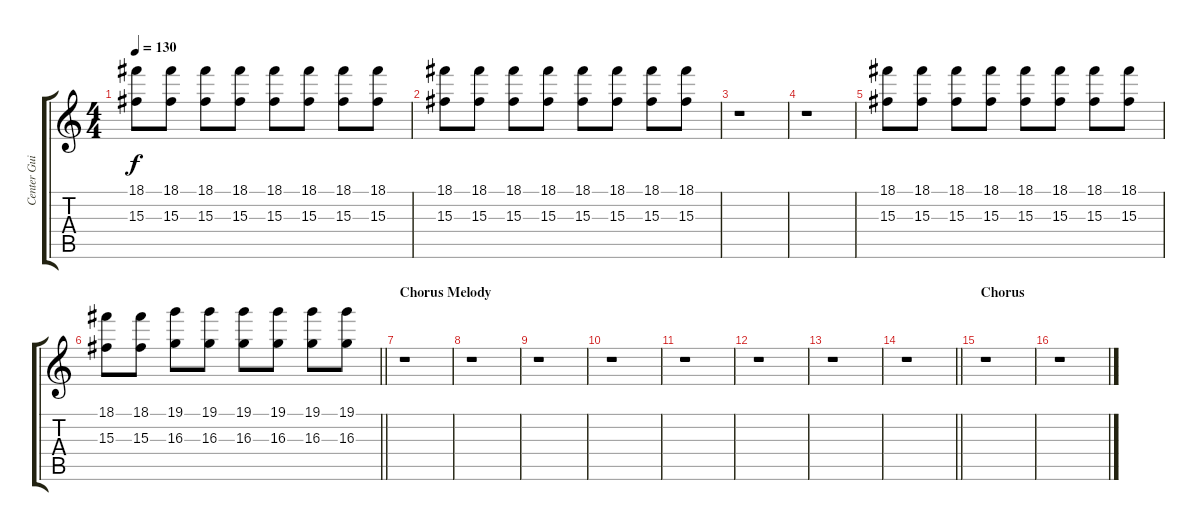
\track ("Center Guitar" "Center Gui") {instrument distortionguitar}
\staff {score tabs}
\tuning (C4 G3 Eb3 Bb2 F2 C2) {hide}
\ts (4 4)
\tempo 130
\clef g2
\ks c
(18.1 15.3).8{dy f} (18.1 15.3).8 (18.1 15.3).8 (18.1 15.3).8 (18.1 15.3).8 (18.1 15.3).8 (18.1 15.3).8 (18.1 15.3).8 |
(18.1 15.3).8 (18.1 15.3).8 (18.1 15.3).8 (18.1 15.3).8 (18.1 15.3).8 (18.1 15.3).8 (18.1 15.3).8 (18.1 15.3).8 |
r.1 |
r.1 |
(18.1 15.3).8 (18.1 15.3).8 (18.1 15.3).8 (18.1 15.3).8 (18.1 15.3).8 (18.1 15.3).8 (18.1 15.3).8 (18.1 15.3).8 |
\barLineRight lightlight
(18.1 15.3).8 (18.1 15.3).8 (19.1 16.3).8 (19.1 16.3).8 (19.1 16.3).8 (19.1 16.3).8 (19.1 16.3).8 (19.1 16.3).8 |
\section ("" "Chorus Melody")
r.1 |
r.1 |
r.1 |
r.1 |
r.1 |
r.1 |
r.1 |
\barLineRight lightlight
r.1 |
\section ("" "Chorus")
r.1 |
r.1
